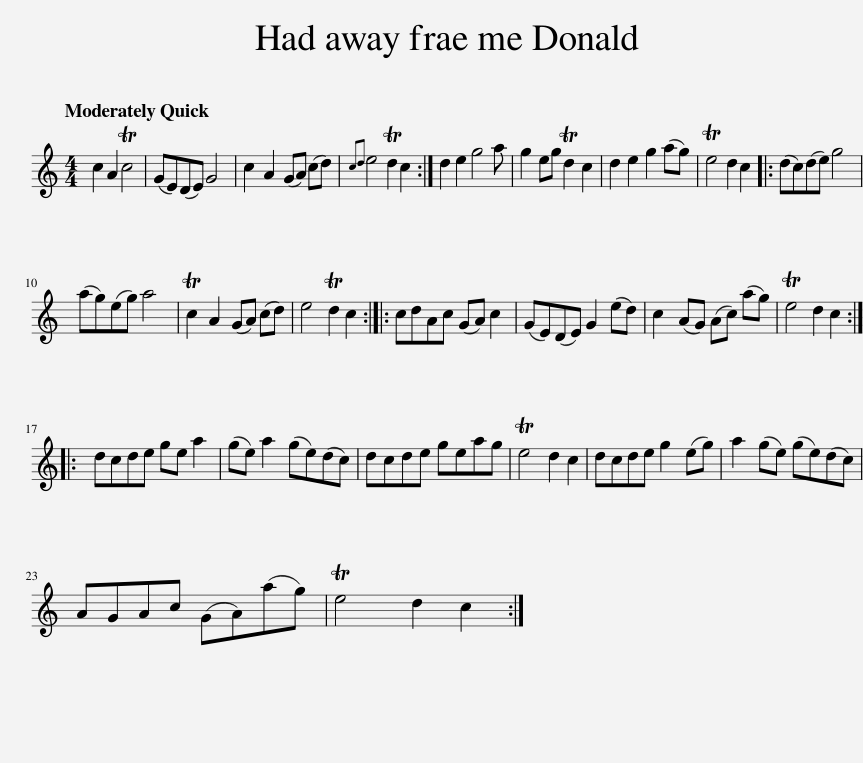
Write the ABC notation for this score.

X:1
L:1/8
Q:1/4=120
M:4/4
I:linebreak $
K:C
V:1 treble
V:1
 c2 A2 Tc4 | (GE)(DE) G4 | c2 A2 (GA) (cd) |{cd} e4 Td2 c2 :| d2 e2 g4 a | %5
 g2 eg Td2 c2 | d2 e2 g2 (ag) | Te4 d2 c2 |: (dc)(de) g4 |$ (ag)(eg) a4 | %10
 Tc2 A2 (GA) (cd) | e4 Td2 c2 :: cdAc (GA) c2 | (GE)(DE) G2 (ed) | c2 (AG) (Ac) (ag) | %15
 Te4 d2 c2 ::$ dcde ge a2 | (ge) a2 (ge)(dc) | dcde geag | Te4 d2 c2 | %20
 dcde g2 (eg) | a2 (ge) (ge)(dc) |$ AGAc (GA)(ag) | Te4 d2 c2 :| %24
